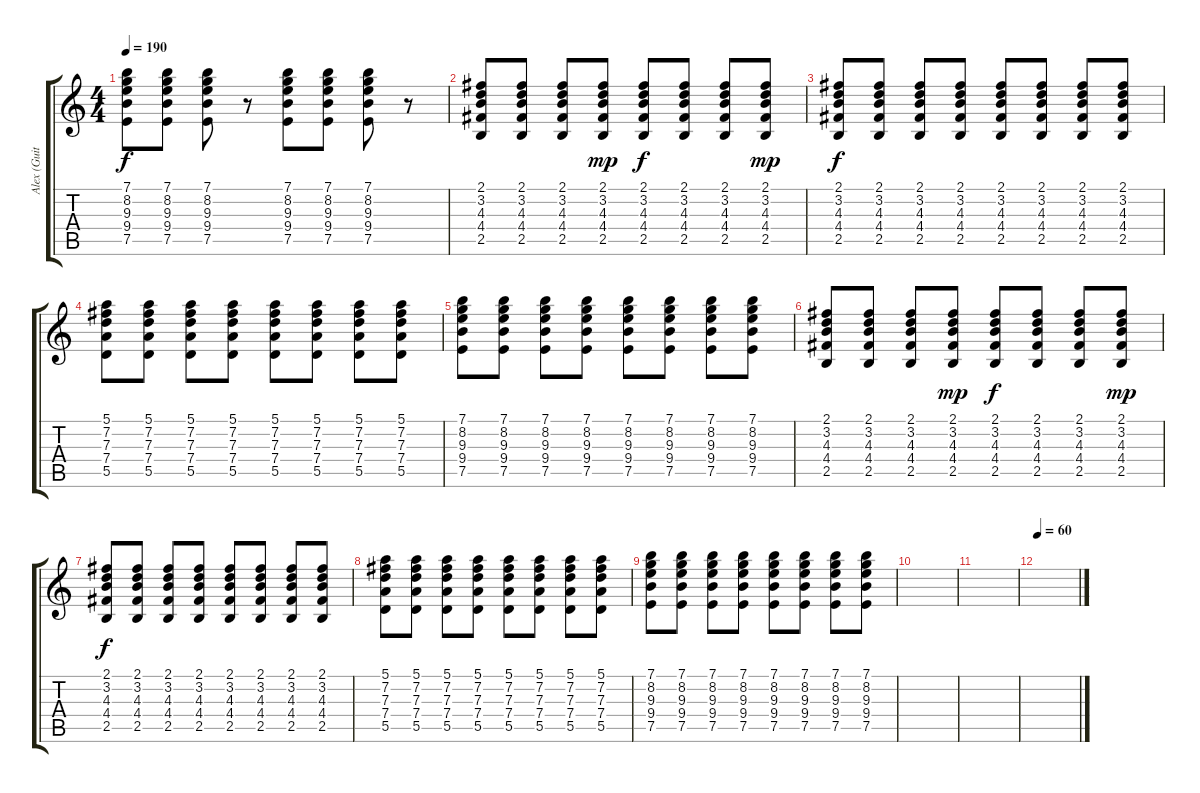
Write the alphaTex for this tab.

\track ("Alex (Guitar I)" "Alex (Guit") {instrument electricguitarclean}
\staff {score tabs}
\tuning (E4 B3 G3 D3 A2 E2) {hide}
\ts (4 4)
\tempo 190
\clef g2
\ks c
(7.1 8.2 9.3 9.4 7.5).8{dy f} (7.1 8.2 9.3 9.4 7.5).8 (7.1 8.2 9.3 9.4 7.5).8 r.8 (7.1 8.2 9.3 9.4 7.5).8 (7.1 8.2 9.3 9.4 7.5).8 (7.1 8.2 9.3 9.4 7.5).8 r.8 |
(2.1 3.2 4.3 4.4 2.5).8 (2.1 3.2 4.3 4.4 2.5).8 (2.1 3.2 4.3 4.4 2.5).8 (2.1 3.2 4.3 4.4 2.5).8{dy mp} (2.1 3.2 4.3 4.4 2.5).8{dy f} (2.1 3.2 4.3 4.4 2.5).8 (2.1 3.2 4.3 4.4 2.5).8 (2.1 3.2 4.3 4.4 2.5).8{dy mp} |
(2.1 3.2 4.3 4.4 2.5).8{dy f} (2.1 3.2 4.3 4.4 2.5).8 (2.1 3.2 4.3 4.4 2.5).8 (2.1 3.2 4.3 4.4 2.5).8 (2.1 3.2 4.3 4.4 2.5).8 (2.1 3.2 4.3 4.4 2.5).8 (2.1 3.2 4.3 4.4 2.5).8 (2.1 3.2 4.3 4.4 2.5).8 |
(5.1 7.2 7.3 7.4 5.5).8 (5.1 7.2 7.3 7.4 5.5).8 (5.1 7.2 7.3 7.4 5.5).8 (5.1 7.2 7.3 7.4 5.5).8 (5.1 7.2 7.3 7.4 5.5).8 (5.1 7.2 7.3 7.4 5.5).8 (5.1 7.2 7.3 7.4 5.5).8 (5.1 7.2 7.3 7.4 5.5).8 |
(7.1 8.2 9.3 9.4 7.5).8 (7.1 8.2 9.3 9.4 7.5).8 (7.1 8.2 9.3 9.4 7.5).8 (7.1 8.2 9.3 9.4 7.5).8 (7.1 8.2 9.3 9.4 7.5).8 (7.1 8.2 9.3 9.4 7.5).8 (7.1 8.2 9.3 9.4 7.5).8 (7.1 8.2 9.3 9.4 7.5).8 |
(2.1 3.2 4.3 4.4 2.5).8 (2.1 3.2 4.3 4.4 2.5).8 (2.1 3.2 4.3 4.4 2.5).8 (2.1 3.2 4.3 4.4 2.5).8{dy mp} (2.1 3.2 4.3 4.4 2.5).8{dy f} (2.1 3.2 4.3 4.4 2.5).8 (2.1 3.2 4.3 4.4 2.5).8 (2.1 3.2 4.3 4.4 2.5).8{dy mp} |
(2.1 3.2 4.3 4.4 2.5).8{dy f} (2.1 3.2 4.3 4.4 2.5).8 (2.1 3.2 4.3 4.4 2.5).8 (2.1 3.2 4.3 4.4 2.5).8 (2.1 3.2 4.3 4.4 2.5).8 (2.1 3.2 4.3 4.4 2.5).8 (2.1 3.2 4.3 4.4 2.5).8 (2.1 3.2 4.3 4.4 2.5).8 |
(5.1 7.2 7.3 7.4 5.5).8 (5.1 7.2 7.3 7.4 5.5).8 (5.1 7.2 7.3 7.4 5.5).8 (5.1 7.2 7.3 7.4 5.5).8 (5.1 7.2 7.3 7.4 5.5).8 (5.1 7.2 7.3 7.4 5.5).8 (5.1 7.2 7.3 7.4 5.5).8 (5.1 7.2 7.3 7.4 5.5).8 |
(7.1 8.2 9.3 9.4 7.5).8 (7.1 8.2 9.3 9.4 7.5).8 (7.1 8.2 9.3 9.4 7.5).8 (7.1 8.2 9.3 9.4 7.5).8 (7.1 8.2 9.3 9.4 7.5).8 (7.1 8.2 9.3 9.4 7.5).8 (7.1 8.2 9.3 9.4 7.5).8 (7.1 8.2 9.3 9.4 7.5).8 |
|
|
\tempo 60
